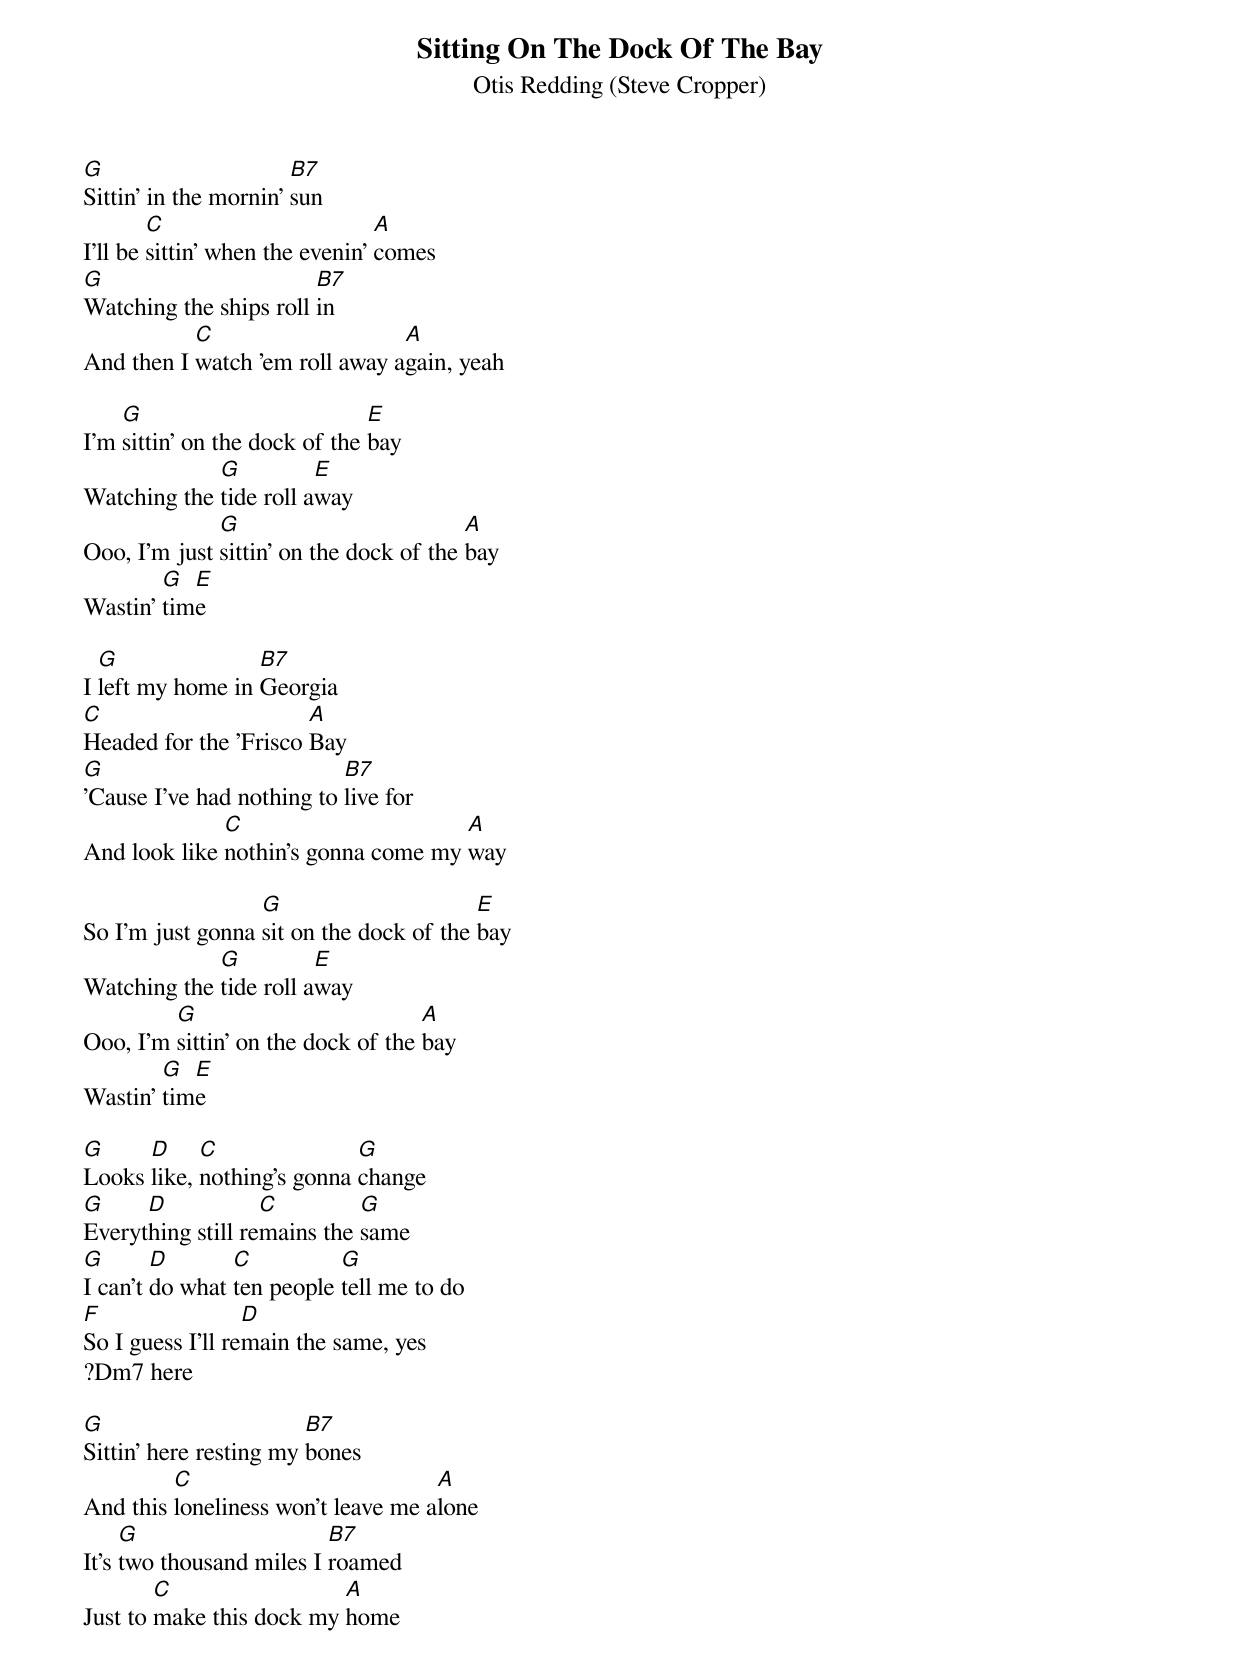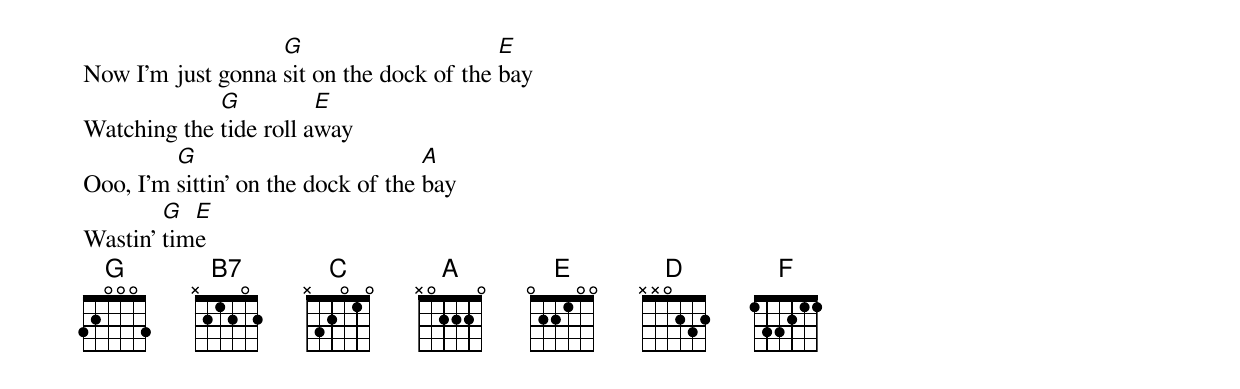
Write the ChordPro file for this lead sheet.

{t:Sitting On The Dock Of The Bay}
{st:Otis Redding (Steve Cropper)}

[G]Sittin' in the mornin' [B7]sun
I'll be [C]sittin' when the evenin' [A]comes
[G]Watching the ships roll [B7]in
And then I [C]watch 'em roll away a[A]gain, yeah

I'm [G]sittin' on the dock of the [E]bay
Watching the [G]tide roll a[E]way
Ooo, I'm just [G]sittin' on the dock of the [A]bay
Wastin' [G]tim[E]e

I [G]left my home in [B7]Georgia
[C]Headed for the 'Frisco [A]Bay
[G]'Cause I've had nothing to [B7]live for
And look like [C]nothin's gonna come my [A]way

So I'm just gonna [G]sit on the dock of the [E]bay
Watching the [G]tide roll a[E]way
Ooo, I'm [G]sittin' on the dock of the [A]bay
Wastin' [G]tim[E]e

[G]Looks [D]like, [C]nothing's gonna [G]change
[G]Everyt[D]hing still re[C]mains the [G]same
[G]I can't [D]do what [C]ten people [G]tell me to do
[F]So I guess I'll re[D]main the same, yes
?Dm7 here

[G]Sittin' here resting my [B7]bones
And this [C]loneliness won't leave me a[A]lone
It's [G]two thousand miles I [B7]roamed
Just to [C]make this dock my [A]home

Now I'm just gonna [G]sit on the dock of the [E]bay
Watching the [G]tide roll a[E]way
Ooo, I'm [G]sittin' on the dock of the [A]bay
Wastin' [G]tim[E]e
